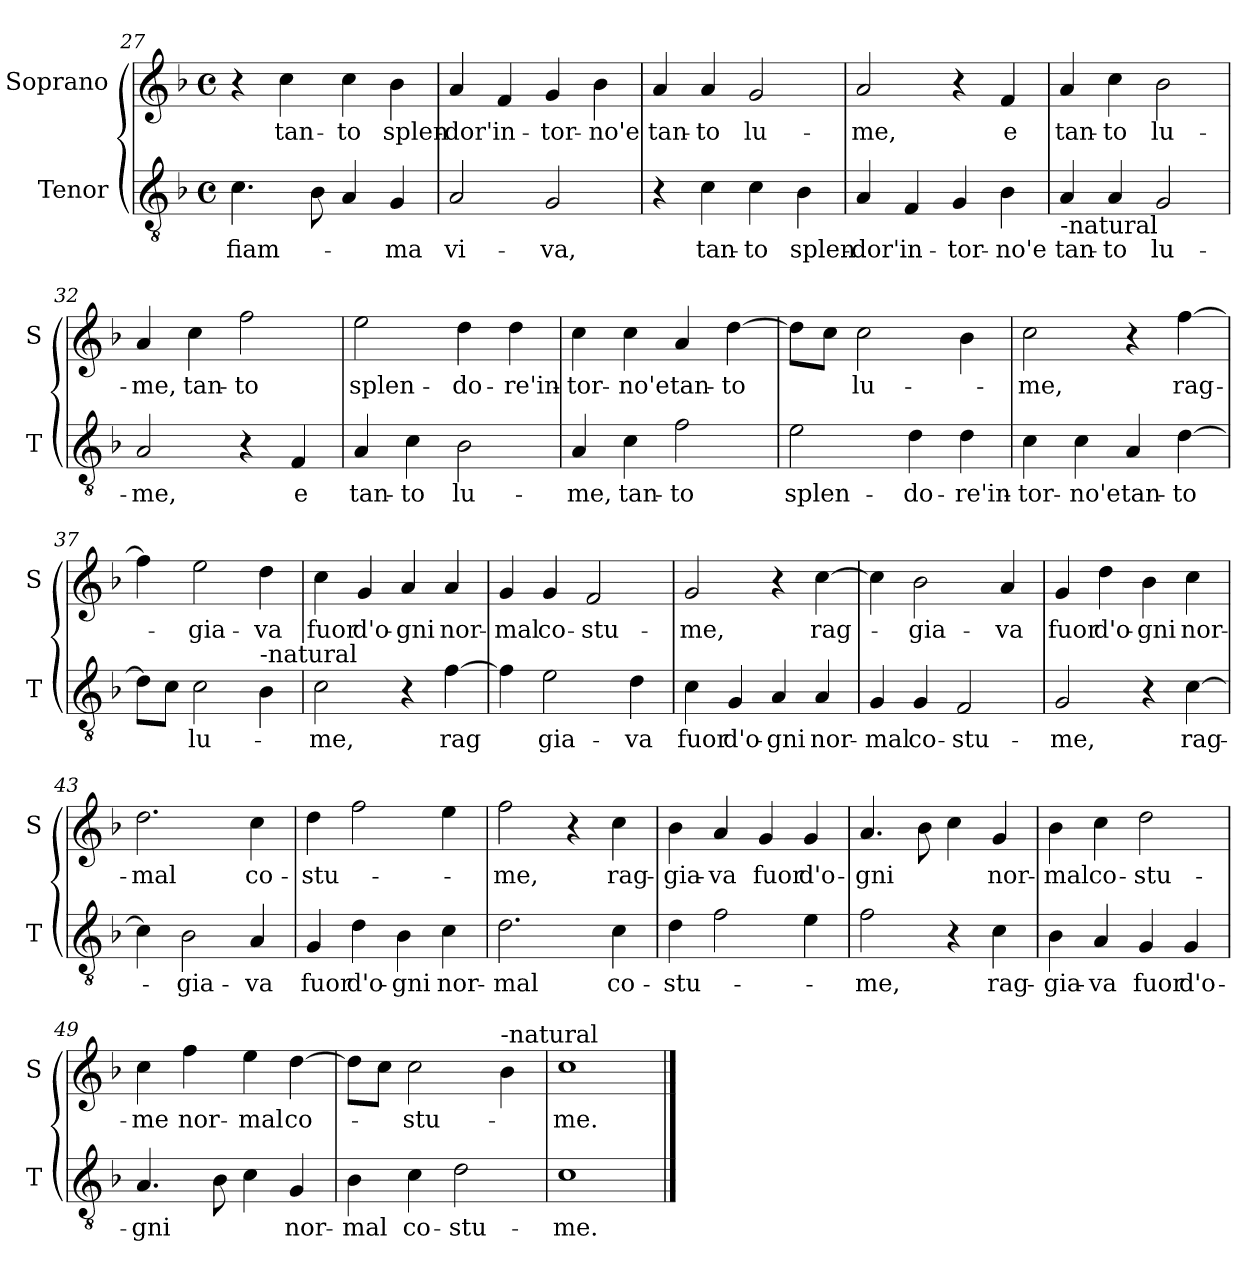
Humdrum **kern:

**kern	**text	**kern	**text
*part2	*part2	*part1	*part1
*staff2	*staff2	*staff1	*staff1
*I"Tenor	*	*I"Soprano	*
*I'T	*	*I'S	*
*clefGv2	*	*clefG2	*
*k[b-]	*	*k[b-]	*
*F:	*	*F:	*
*M4/4	*	*M4/4	*
*met(c)	*	*met(c)	*
=27	=27	=27	=27
!	!LO:LY:b	!	!
4.c\	fiam-	4r	.
!	!	!	!LO:LY:b
.	.	4cc\	tan-
8B-\	.	.	.
!	!	!	!LO:LY:b
4A/	.	4cc\	-to
!	!LO:LY:b	!	!LO:LY:b
4G/	-ma	4b-\	splen-
=28	=28	=28	=28
!	!LO:LY:b	!	!LO:LY:b
2A/	vi-	4a/	-dor'
!	!	!	!LO:LY:b
.	.	4f/	in-
!	!LO:LY:b	!	!LO:LY:b
2G/	-va,	4g/	-tor-
!	!	!	!LO:LY:b
.	.	4b-\	-no'e
=29	=29	=29	=29
!	!	!	!LO:LY:b
4r	.	4a/	tan-
!	!LO:LY:b	!	!LO:LY:b
4c\	tan-	4a/	-to
!	!LO:LY:b	!	!LO:LY:b
4c\	-to	2g/	lu-
!	!LO:LY:b	!	!
4B-\	splen-	.	.
!!LO:LB:g=z
=30	=30	=30	=30
!	!LO:LY:b	!	!LO:LY:b
4A/	-dor'	2a/	-me,
!	!LO:LY:b	!	!
4F/	in-	.	.
!	!LO:LY:b	!	!
4G/	-tor-	4r	.
!	!LO:LY:b	!	!LO:LY:b
4B-\	-no'e	4f/	e
=31	=31	=31	=31
!LO:TX:b:t=-natural	!	!	!
!	!LO:LY:b	!	!LO:LY:b
4A/	tan-	4a/	tan-
!	!LO:LY:b	!	!LO:LY:b
4A/	-to	4cc\	-to
!	!LO:LY:b	!	!LO:LY:b
2G/	lu-	2b-\	lu-
=32	=32	=32	=32
!	!LO:LY:b	!	!LO:LY:b
2A/	-me,	4a/	-me,
!	!	!	!LO:LY:b
.	.	4cc\	tan-
!	!	!	!LO:LY:b
4r	.	2ff\	-to
!	!LO:LY:b	!	!
4F/	e	.	.
=33	=33	=33	=33
!	!LO:LY:b	!	!LO:LY:b
4A/	tan-	2ee\	splen-
!	!LO:LY:b	!	!
4c\	-to	.	.
!	!LO:LY:b	!	!LO:LY:b
2B-\	lu-	4dd\	-do-
!	!	!	!LO:LY:b
.	.	4dd\	-re'in-
=34	=34	=34	=34
!	!LO:LY:b	!	!LO:LY:b
4A/	-me,	4cc\	-tor-
!	!LO:LY:b	!	!LO:LY:b
4c\	tan-	4cc\	-no'e
!	!LO:LY:b	!	!LO:LY:b
2f\	-to	4a/	tan-
!	!	!	!LO:LY:b
.	.	[4dd\	-to
!!LO:LB:g=z
=35	=35	=35	=35
!	!LO:LY:b	!	!
2e\	splen-	8dd\L]	.
.	.	8cc\J	.
!	!	!	!LO:LY:b
.	.	2cc\	lu-
!	!LO:LY:b	!	!
4d\	-do-	.	.
!	!LO:LY:b	!	!
4d\	-re'in-	4b-\	.
=36	=36	=36	=36
!	!LO:LY:b	!	!LO:LY:b
4c\	-tor-	2cc\	-me,
!	!LO:LY:b	!	!
4c\	-no'e	.	.
!	!LO:LY:b	!	!
4A/	tan-	4r	.
!	!LO:LY:b	!	!LO:LY:b
[4d\	-to	[4ff\	rag-
=37	=37	=37	=37
8d\L]	.	4ff\]	.
8c\J	.	.	.
!	!LO:LY:b	!	!LO:LY:b
2c\	lu-	2ee\	-gia-
!LO:TX:a:t=-natural	!	!	!
!	!	!	!LO:LY:b
4B-\	.	4dd\	-va
=38	=38	=38	=38
!	!LO:LY:b	!	!LO:LY:b
2c\	-me,	4cc\	fuor
!	!	!	!LO:LY:b
.	.	4g/	d'o-
!	!	!	!LO:LY:b
4r	.	4a/	-gni
!	!LO:LY:b	!	!LO:LY:b
[4f\	rag	4a/	nor-
=39	=39	=39	=39
!	!	!	!LO:LY:b
4f\]	.	4g/	-mal
!	!LO:LY:b	!	!LO:LY:b
2e\	gia-	4g/	co-
!	!	!	!LO:LY:b
.	.	2f/	-stu-
!	!LO:LY:b	!	!
4d\	-va	.	.
!!LO:LB:g=z
=40	=40	=40	=40
!	!LO:LY:b	!	!LO:LY:b
4c\	fuor	2g/	-me,
!	!LO:LY:b	!	!
4G/	d'o-	.	.
!	!LO:LY:b	!	!
4A/	-gni	4r	.
!	!LO:LY:b	!	!LO:LY:b
4A/	nor-	[4cc\	rag-
=41	=41	=41	=41
!	!LO:LY:b	!	!
4G/	-mal	4cc\]	.
!	!LO:LY:b	!	!LO:LY:b
4G/	co-	2b-\	-gia-
!	!LO:LY:b	!	!
2F/	-stu-	.	.
!	!	!	!LO:LY:b
.	.	4a/	-va
=42	=42	=42	=42
!	!LO:LY:b	!	!LO:LY:b
2G/	-me,	4g/	fuor
!	!	!	!LO:LY:b
.	.	4dd\	d'o-
!	!	!	!LO:LY:b
4r	.	4b-\	-gni
!	!LO:LY:b	!	!LO:LY:b
[4c\	rag-	4cc\	nor-
=43	=43	=43	=43
!	!	!	!LO:LY:b
4c\]	.	2.dd\	-mal
!	!LO:LY:b	!	!
2B-\	-gia-	.	.
!	!LO:LY:b	!	!LO:LY:b
4A/	-va	4cc\	co-
=44	=44	=44	=44
!	!LO:LY:b	!	!LO:LY:b
4G/	fuor	4dd\	-stu-
!	!LO:LY:b	!	!
4d\	d'o-	2ff\	.
!	!LO:LY:b	!	!
4B-\	-gni	.	.
!	!LO:LY:b	!	!
4c\	nor-	4ee\	.
=45	=45	=45	=45
!	!LO:LY:b	!	!LO:LY:b
2.d\	-mal	2ff\	-me,
.	.	4r	.
!	!LO:LY:b	!	!LO:LY:b
4c\	co-	4cc\	rag-
!!LO:LB:g=z
=46	=46	=46	=46
!	!LO:LY:b	!	!LO:LY:b
4d\	-stu-	4b-\	-gia-
!	!	!	!LO:LY:b
2f\	.	4a/	-va
!	!	!	!LO:LY:b
.	.	4g/	fuor
!	!	!	!LO:LY:b
4e\	.	4g/	d'o-
=47	=47	=47	=47
!	!LO:LY:b	!	!LO:LY:b
2f\	-me,	4.a/	-gni
.	.	8b-\	.
4r	.	4cc\	.
!	!LO:LY:b	!	!LO:LY:b
4c\	rag-	4g/	nor-
=48	=48	=48	=48
!	!LO:LY:b	!	!LO:LY:b
4B-\	-gia-	4b-\	-mal
!	!LO:LY:b	!	!LO:LY:b
4A/	-va	4cc\	co-
!	!LO:LY:b	!	!LO:LY:b
4G/	fuor	2dd\	-stu-
!	!LO:LY:b	!	!
4G/	d'o-	.	.
=49	=49	=49	=49
!	!LO:LY:b	!	!LO:LY:b
4.A/	-gni	4cc\	-me
!	!	!	!LO:LY:b
.	.	4ff\	nor-
8B-\	.	.	.
!	!	!	!LO:LY:b
4c\	.	4ee\	-mal
!	!LO:LY:b	!	!LO:LY:b
4G/	nor-	[4dd\	co-
=50	=50	=50	=50
!	!LO:LY:b	!	!
4B-\	-mal	8dd\L]	.
.	.	8cc\J	.
!	!LO:LY:b	!	!LO:LY:b
4c\	co-	2cc\	-stu-
!	!LO:LY:b	!	!
2d\	-stu-	.	.
!	!	!LO:TX:a:t=-natural	!
.	.	4b-\	.
=51	=51	=51	=51
!	!LO:LY:b	!	!LO:LY:b
1c	-me.	1cc	-me.
==	==	==	==
*-	*-	*-	*-
